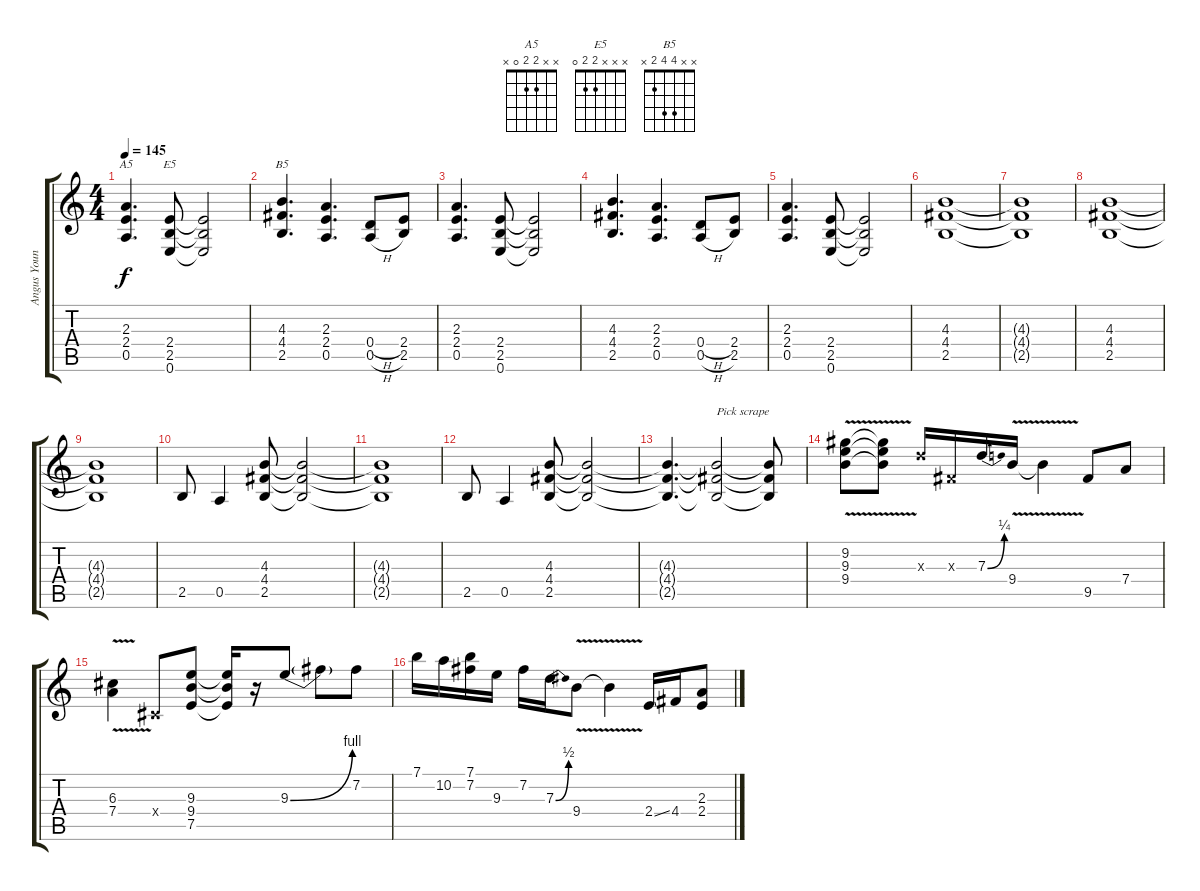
\track ("Angus Young" "Angus Youn") {instrument overdrivenguitar}
\staff {score tabs}
\tuning (E4 B3 G3 D3 A2 E2) {hide}
\chord ("A5" x x 2 2 0 x)
\chord ("E5" x x x 2 2 0)
\chord ("B5" x x 4 4 2 x)
\ts (4 4)
\tempo 145
\clef g2
\ks c
(2.3 2.4 0.5).4{d ch "A5" dy f} (2.4 2.5 0.6).8{ch "E5"} (2.4{t} 2.5{t} 0.6{t}).2 |
(4.3 4.4 2.5).4{d ch "B5"} (2.3 2.4 0.5).4{d} (0.4{h} 0.5{h}).8 (2.4 2.5).8 |
(2.3 2.4 0.5).4{d} (2.4 2.5 0.6).8 (2.4{t} 2.5{t} 0.6{t}).2 |
(4.3 4.4 2.5).4{d} (2.3 2.4 0.5).4{d} (0.4{h} 0.5{h}).8 (2.4 2.5).8 |
(2.3 2.4 0.5).4{d} (2.4 2.5 0.6).8 (2.4{t} 2.5{t} 0.6{t}).2 |
(4.3 4.4 2.5).1 |
(4.3{t} 4.4{t} 2.5{t}).1 |
(4.3 4.4 2.5).1 |
(4.3{t} 4.4{t} 2.5{t}).1 |
2.5.8 0.5.4 (4.3 4.4 2.5).8 (4.3{t} 4.4{t} 2.5{t}).2 |
(4.3{t} 4.4{t} 2.5{t}).1 |
2.5.8 0.5.4 (4.3 4.4 2.5).8 (4.3{t} 4.4{t} 2.5{t}).2 |
(4.3{t} 4.4{t} 2.5{t}).4{d} (4.3{t} 4.4{t} 2.5{t}).2{txt "Pick scrape"} (4.3{t} 4.4{t} 2.5{t}).8 |
(9.2{v} 9.3{v} 9.4{v}).8 (9.2{t} 9.3{t} 9.4{t}).8 7.3{x}.16 -1.3{x}.16 7.3{be (bend 0 0 60 1)}.16 9.4{v}.16 9.4{t}.4 9.5.8 7.4.8 |
(6.3{v} 7.4{v}).4 -1.4{x}.8 (9.3 9.4 7.5).8 (9.3{t} 9.4{t} 7.5{t}).16 r.16 9.3{be (bend 0 0 60 4)}.8 9.3{t}.8 7.2.8 |
7.1.16 10.2.16 (7.1 7.2).16 9.3.16 7.2.16 7.3{be (bend 0 0 60 2)}.16 9.4{v}.8 9.4{t}.4 2.4{ss}.16 4.4.16 (2.3 2.4).8
